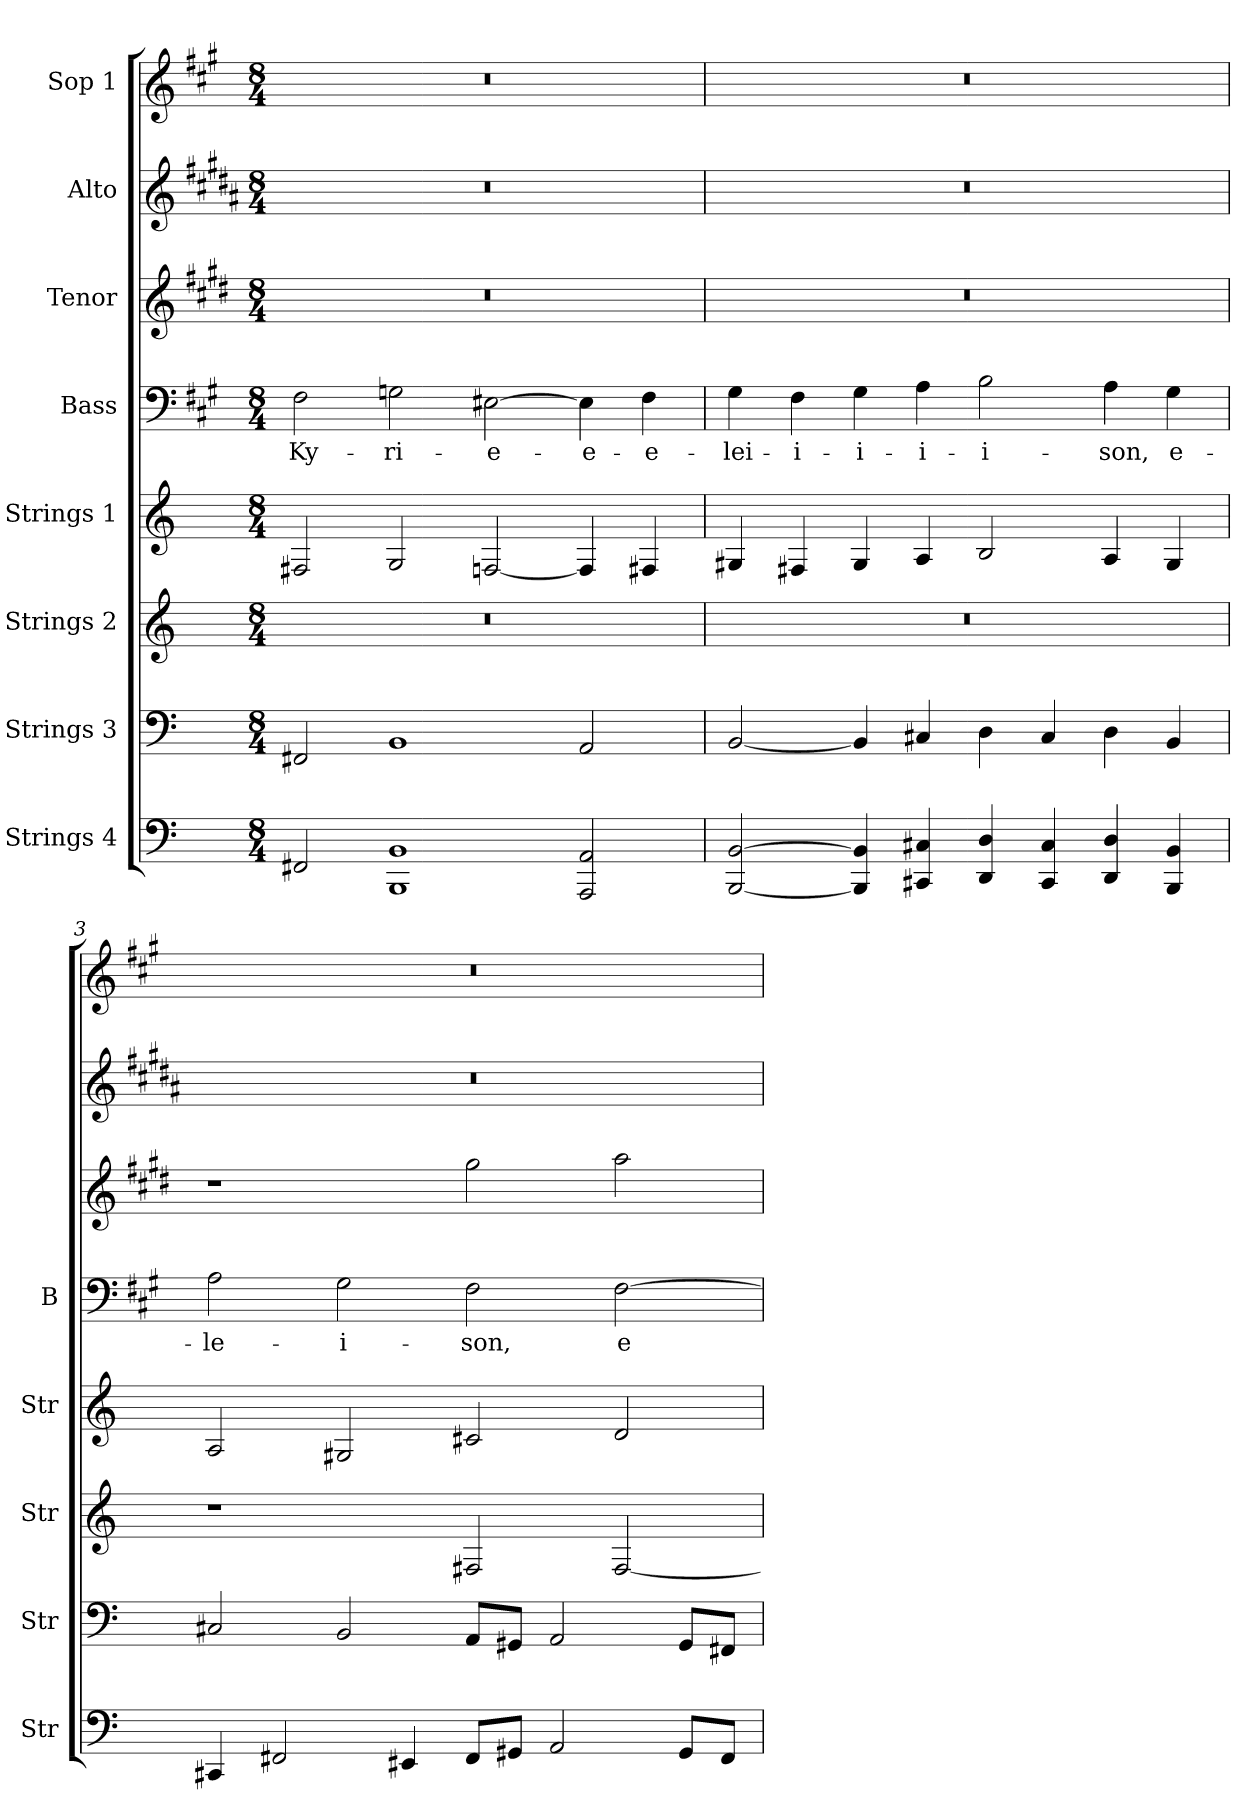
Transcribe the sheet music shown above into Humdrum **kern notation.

**kern	**kern	**kern	**kern	**kern	**text	**kern	**kern	**kern
*part8	*part7	*part6	*part5	*part4	*part4	*part3	*part2	*part1
*staff8	*staff7	*staff6	*staff5	*staff4	*staff4	*staff3	*staff2	*staff1
*I"Strings 4	*I"Strings 3	*I"Strings 2	*I"Strings 1	*I"Bass	*	*I"Tenor	*I"Alto	*I"Sop 1
*I'Str	*I'Str	*I'Str	*I'Str	*I'B	*	*	*	*
*clefF4	*clefF4	*clefG2	*clefG2	*clefF4	*	*clefG2	*clefG2	*clefG2
*	*	*	*	*	*	*ITrd4c7	*ITrd1c2	*ITrd-7c-12
*k[]	*k[]	*k[]	*k[]	*k[f#c#g#]	*	*k[f#c#g#]	*k[f#c#g#]	*k[f#c#g#]
*C:	*C:	*C:	*C:	*A:	*	*A:	*A:	*A:
*M8/4	*M8/4	*M8/4	*M8/4	*M8/4	*	*M8/4	*M8/4	*M8/4
=1	=1	=1	=1	=1	=1	=1	=1	=1
2FF#X/	2FF#X/	0r	2F#X/	2F#\	Ky-	0r	0r	0r
1BBB 1BB	1BB	.	2G/	2Gn\	-ri-	.	.	.
.	.	.	[2Fn/	[2E#X\	-e-	.	.	.
2AAA/ 2AA/	2AA/	.	4F/]	4E#\]	-e-	.	.	.
.	.	.	4F#X/	4F#\	-e-	.	.	.
=2	=2	=2	=2	=2	=2	=2	=2	=2
[2BBB/ [2BB/	[2BB/	0r	4G#X/	4G#\	-lei-	0r	0r	0r
.	.	.	4F#X/	4F#\	-i-	.	.	.
4BBB/] 4BB/]	4BB/]	.	4G#/	4G#\	-i-	.	.	.
4CC#X/ 4C#X/	4C#X/	.	4A/	4A\	-i-	.	.	.
4DD/ 4D/	4D\	.	2B/	2B\	-i-	.	.	.
4CC#/ 4C#/	4C#/	.	.	.	.	.	.	.
4DD/ 4D/	4D\	.	4A/	4A\	-son,	.	.	.
4BBB/ 4BB/	4BB/	.	4G#/	4G#\	e-	.	.	.
=3	=3	=3	=3	=3	=3	=3	=3	=3
4CC#X/	2C#X/	1r	2A/	2A\	-le-	1r	0r	0r
2FF#X/	.	.	.	.	.	.	.	.
.	2BB/	.	2G#X/	2G#\	-i-	.	.	.
4EE#X/	.	.	.	.	.	.	.	.
8FF#/L	8AA/L	2F#X/	2c#X/	2F#\	-son,	2cc#\	.	.
8GG#X/J	8GG#X/J	.	.	.	.	.	.	.
2AA/	2AA/	.	.	.	.	.	.	.
.	.	[2F#/	2d/	[2F#\	e-	2dd\	.	.
8GG#/L	8GG#/L	.	.	.	.	.	.	.
8FF#/J	8FF#X/J	.	.	.	.	.	.	.
=	=	=	=	=	=	=	=	=
*-	*-	*-	*-	*-	*-	*-	*-	*-
